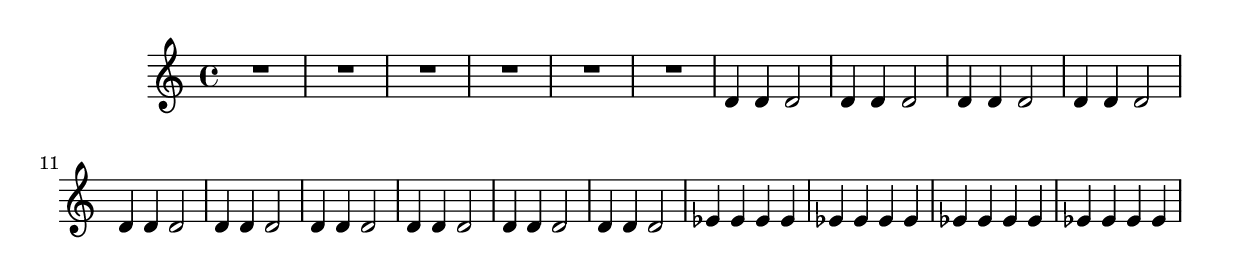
\version "2.19.82"
\language "english"

\header {
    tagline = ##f
}

\layout {}

\paper {}

\score {
    <<
        {
            {
                \accidentalStyle modern-cautionary
                R1 * 6
            }
            <d'>4
            <d'>4
            <d'>2
            <d'>4
            <d'>4
            <d'>2
            <d'>4
            <d'>4
            <d'>2
            <d'>4
            <d'>4
            <d'>2
            <d'>4
            <d'>4
            <d'>2
            <d'>4
            <d'>4
            <d'>2
            <d'>4
            <d'>4
            <d'>2
            <d'>4
            <d'>4
            <d'>2
            <d'>4
            <d'>4
            <d'>2
            <d'>4
            <d'>4
            <d'>2
            <ef'>4
            <ef'>4
            <ef'>4
            <ef'>4
            <ef'>4
            <ef'>4
            <ef'>4
            <ef'>4
            <ef'>4
            <ef'>4
            <ef'>4
            <ef'>4
            <ef'>4
            <ef'>4
            <ef'>4
            <ef'>4
        }
    >>
}